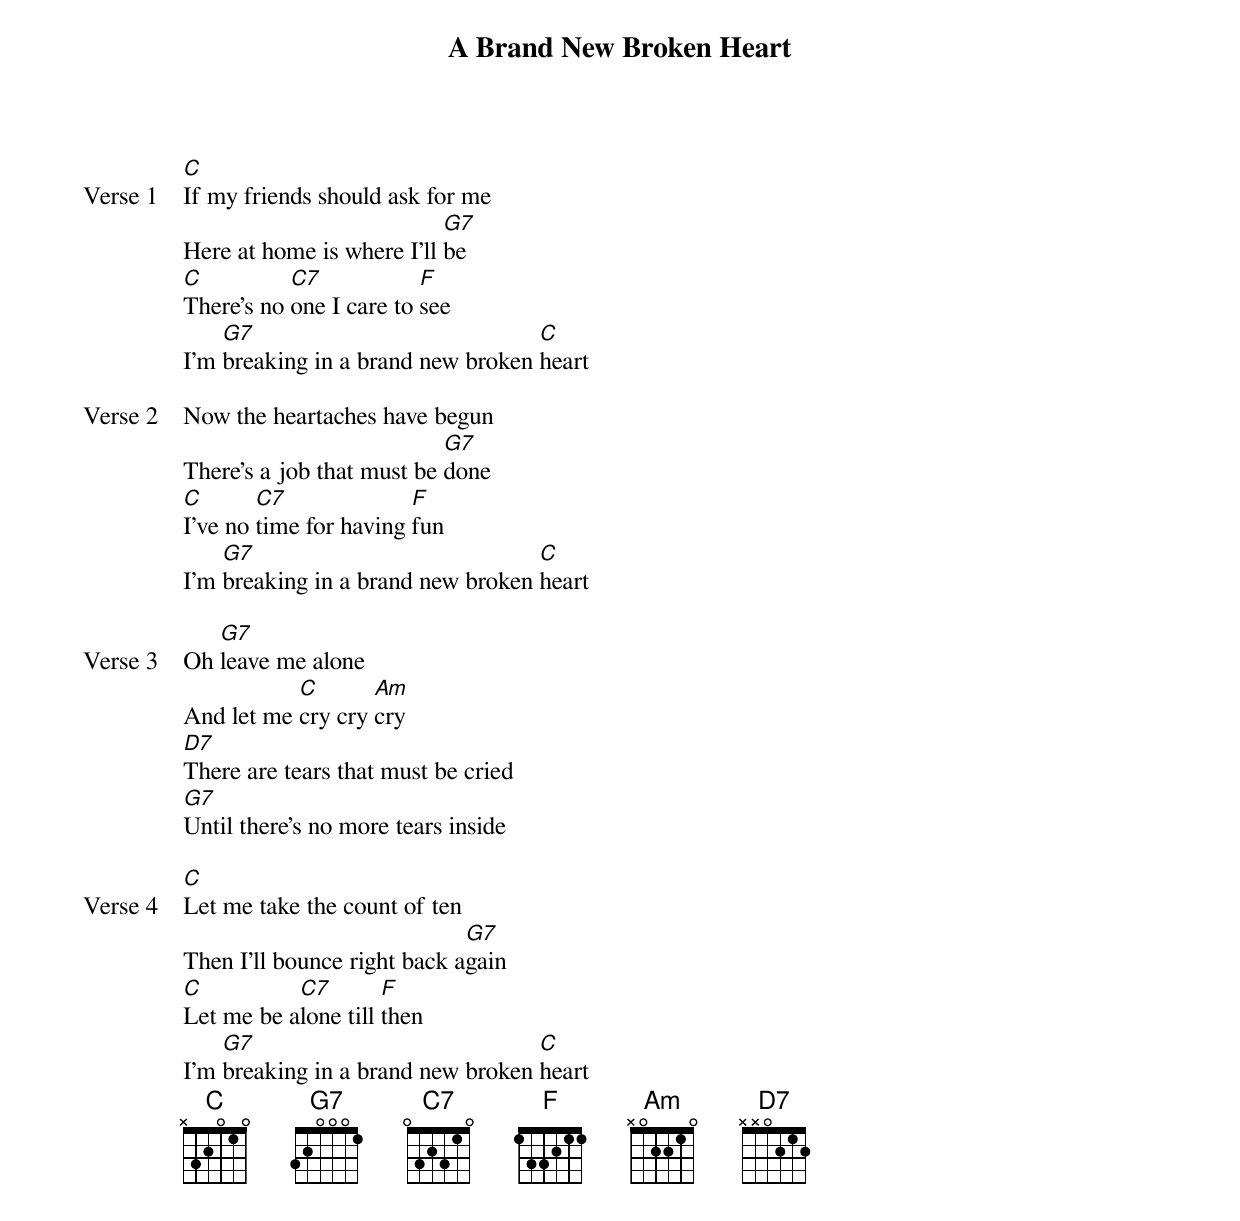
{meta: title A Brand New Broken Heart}
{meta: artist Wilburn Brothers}
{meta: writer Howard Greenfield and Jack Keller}

{start_of_verse: Verse 1}
[C]If my friends should ask for me
Here at home is where I'll [G7]be
[C]There's no [C7]one I care to [F]see
I'm [G7]breaking in a brand new broken [C]heart
{end_of_verse}

{start_of_verse: Verse 2}
Now the heartaches have begun
There's a job that must be [G7]done
[C]I've no [C7]time for having [F]fun
I'm [G7]breaking in a brand new broken [C]heart
{end_of_verse}

{start_of_verse: Verse 3}
Oh [G7]leave me alone
And let me [C]cry cry [Am]cry
[D7]There are tears that must be cried
[G7]Until there's no more tears inside
{end_of_verse}

{start_of_verse: Verse 4}
[C]Let me take the count of ten
Then I'll bounce right back a[G7]gain
[C]Let me be a[C7]lone till [F]then
I'm [G7]breaking in a brand new broken [C]heart
{end_of_verse}
